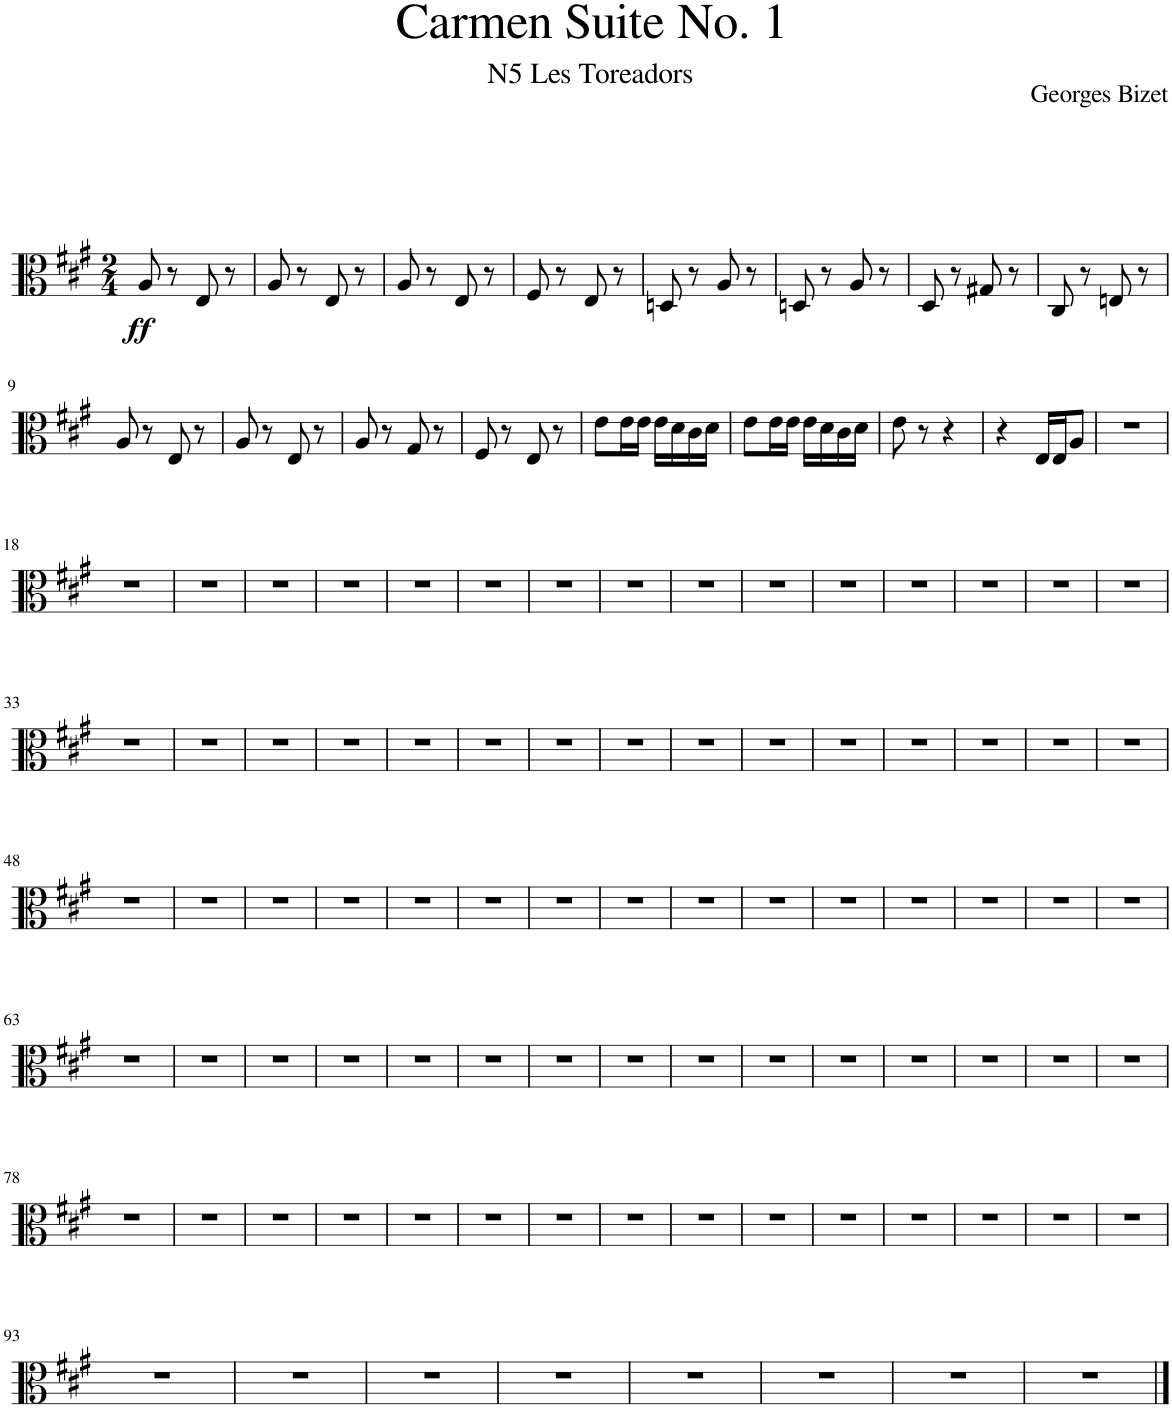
**kern	**dynam
*part1	*part1
*staff1	*staff1
*I"Viola	*
*I'Vla.	*
*clefC3	*
*k[f#c#g#]	*
*M2/4	*
=1	=1
!	!LO:DY:b
8A/	ff
8r	.
8E/	.
8r	.
=2	=2
8A/	.
8r	.
8E/	.
8r	.
=3	=3
8A/	.
8r	.
8E/	.
8r	.
=4	=4
8F#/	.
8r	.
8E/	.
8r	.
=5	=5
8Dn/	.
8r	.
8A/	.
8r	.
=6	=6
8Dn/	.
8r	.
8A/	.
8r	.
=7	=7
8D/	.
8r	.
8G#X/	.
8r	.
=8	=8
8C#/	.
8r	.
8En/	.
8r	.
!!LO:LB:g=z
=9	=9
8A/	.
8r	.
8E/	.
8r	.
=10	=10
8A/	.
8r	.
8E/	.
8r	.
=11	=11
8A/	.
8r	.
8G#/	.
8r	.
=12	=12
8F#/	.
8r	.
8E/	.
8r	.
=13	=13
8e\L	.
16e\L	.
16e\JJ	.
16e\LL	.
16d\	.
16c#\	.
16d\JJ	.
=14	=14
8e\L	.
16e\L	.
16e\JJ	.
16e\LL	.
16d\	.
16c#\	.
16d\JJ	.
=15	=15
8e\	.
8r	.
4r	.
=16	=16
4r	.
16E/LL	.
16E/J	.
8A/J	.
=17	=17
2r	.
!!LO:LB:g=z
=18	=18
2r	.
=19	=19
2r	.
=20	=20
2r	.
=21	=21
2r	.
=22	=22
2r	.
=23	=23
2r	.
=24	=24
2r	.
=25	=25
2r	.
=26	=26
2r	.
=27	=27
2r	.
=28	=28
2r	.
=29	=29
2r	.
=30	=30
2r	.
=31	=31
2r	.
=32	=32
2r	.
!!LO:LB:g=z
=33	=33
2r	.
=34	=34
2r	.
=35	=35
2r	.
=36	=36
2r	.
=37	=37
2r	.
=38	=38
2r	.
=39	=39
2r	.
=40	=40
2r	.
=41	=41
2r	.
=42	=42
2r	.
=43	=43
2r	.
=44	=44
2r	.
=45	=45
2r	.
=46	=46
2r	.
=47	=47
2r	.
!!LO:LB:g=z
=48	=48
2r	.
=49	=49
2r	.
=50	=50
2r	.
=51	=51
2r	.
=52	=52
2r	.
=53	=53
2r	.
=54	=54
2r	.
=55	=55
2r	.
=56	=56
2r	.
=57	=57
2r	.
=58	=58
2r	.
=59	=59
2r	.
=60	=60
2r	.
=61	=61
2r	.
=62	=62
2r	.
!!LO:LB:g=z
=63	=63
2r	.
=64	=64
2r	.
=65	=65
2r	.
=66	=66
2r	.
=67	=67
2r	.
=68	=68
2r	.
=69	=69
2r	.
=70	=70
2r	.
=71	=71
2r	.
=72	=72
2r	.
=73	=73
2r	.
=74	=74
2r	.
=75	=75
2r	.
=76	=76
2r	.
=77	=77
2r	.
!!LO:LB:g=z
=78	=78
2r	.
=79	=79
2r	.
=80	=80
2r	.
=81	=81
2r	.
=82	=82
2r	.
=83	=83
2r	.
=84	=84
2r	.
=85	=85
2r	.
=86	=86
2r	.
=87	=87
2r	.
=88	=88
2r	.
=89	=89
2r	.
=90	=90
2r	.
=91	=91
2r	.
=92	=92
2r	.
!!LO:LB:g=z
=93	=93
2r	.
=94	=94
2r	.
=95	=95
2r	.
=96	=96
2r	.
=97	=97
2r	.
=98	=98
2r	.
=99	=99
2r	.
=100	=100
2r	.
==	==
*-	*-
